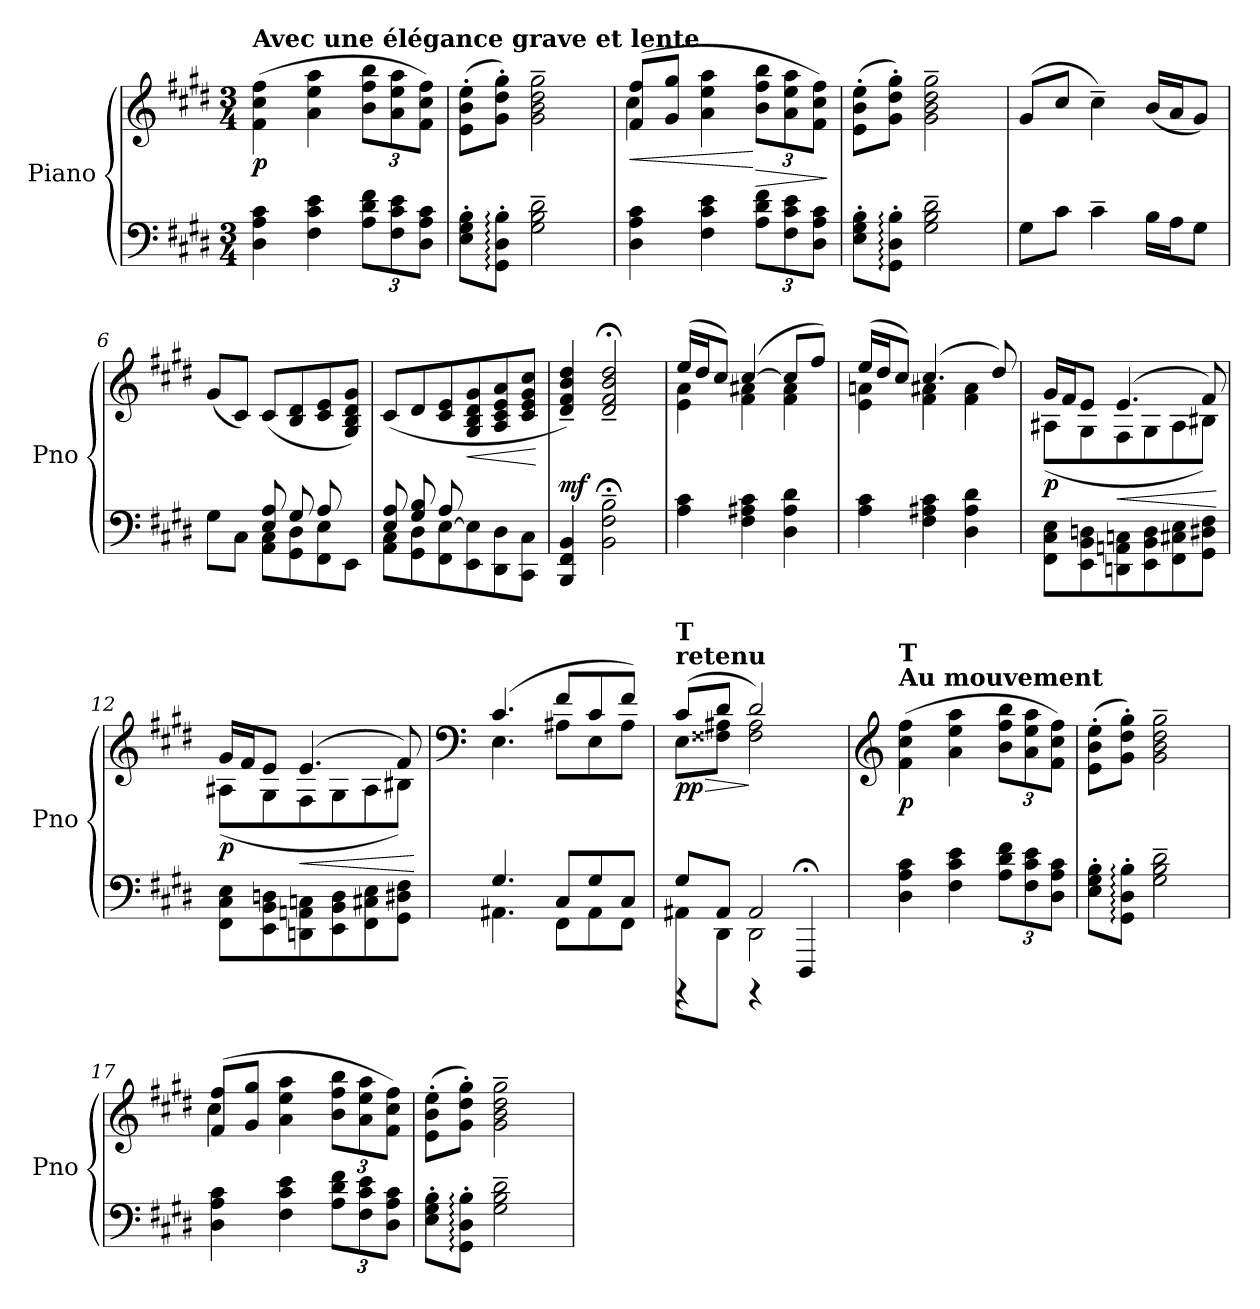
**kern	**kern	**dynam
*part1	*part1	*part1
*staff2	*staff1	*staff1/2
*I"Piano	*	*
*I'Pno	*	*
*clefF4	*clefG2	*
*k[f#c#g#d#]	*k[f#c#g#d#]	*
*M3/4	*M3/4	*
=1	=1	=1
!	!LO:TX:a:B:t=Avec une élégance grave et lente	!
!	!	!LO:DY:b
4D#\ 4A\ 4c#\	(>4f#\ 4cc#\ 4ff#\	p
4F#\ 4c#\ 4e\	4a\ 4ee\ 4aa\	.
*Xbrackettup	*Xbrackettup	*
12A\ 12d#\ 12f#\L	12b\ 12ff#\ 12bb\L	.
12F#\ 12c#\ 12e\	12a\ 12ee\ 12aa\	.
12D#\ 12A\ 12c#\J	12f#\ 12cc#\ 12ff#\J)	.
=2	=2	=2
8E\' 8G#\' 8B\'L	(>8e\' 8b\' 8ee\'L	.
8GG#\:' 8D#\:' 8B\:'J	8g#\' 8dd#\' 8gg#\'J)	.
2G#\~ 2B\~ 2d#\~	2g#\~ 2b\~ 2dd#\~ 2gg#\~	.
=3	=3	=3
!	!	!LO:HP:b
*	*^	*
4D#\ 4A\ 4c#\	(>8f#/ 8ff#/L	4cc#\	<
.	8g#/ 8gg#/J	.	.
4F#\ 4c#\ 4e\	4a\ 4ee\ 4aa\	2ryy	.
!	!	!	!LO:HP:n=1:b
12A\ 12d#\ 12f#\L	12b\ 12ff#\ 12bb\L	.	[ >
12F#\ 12c#\ 12e\	12a\ 12ee\ 12aa\	.	.
12D#\ 12A\ 12c#\J	12f#\ 12cc#\ 12ff#\J)	.	.
*	*v	*v	*
.	.	]
=4	=4	=4
8E\' 8G#\' 8B\'L	(>8e\' 8b\' 8ee\'L	.
8GG#\:' 8D#\:' 8B\:'J	8g#\' 8dd#\' 8gg#\'J)	.
2G#\~ 2B\~ 2d#\~	2g#\~ 2b\~ 2dd#\~ 2gg#\~	.
!!LO:LB:g=z
=5	=5	=5
8G#\L	(>8g#/L	.
8c#\J	8cc#/J	.
4c#~\	4cc#~\)	.
16B\LL	(<16b/LL	.
16A\J	16a/J	.
8G#\J	8g#/J)	.
=6	=6	=6
*^	*	*
8G#\L	4rEEyy	(>8g#/L	.
8C#\J	.	8c#/J)	.
8AA\ 8C#\L	8E/ 8A/	(>8c#/L	.
8GG#\ 8D#\	8G#/	8B/ 8d#/	.
8FF#\ 8E\	8A/	8c#/ 8e/	.
8EE\J	8ryy	8G#/ 8B/ 8d#/ 8g#/J)	.
=7	=7	=7	=7
8AA\ 8C#\L	8E/ 8A/	(>8c#/L	.
8GG#\ 8D#\	8G#/ 8B/	8d#/	.
8FF#\ [8E\	8A/	8c#/ 8e/	.
!	!	!	!LO:HP:b
8EE\ 8E\]	8ryy	8G#/ 8B/ 8d#/ 8g#/	<
8DD#\ 8D#\	8ryy	8A/ 8c#/ 8e/ 8a/	.
8CC#\ 8C#\J	8ryy	8c#/ 8e/ 8g#/ 8cc#/J	.
*v	*v	*	*
.	.	[
=8	=8	=8
!	!	!LO:DY:a=2
4BBB/ 4FF#/ 4BB/	4d#/~ 4f#/~ 4b/~ 4dd#/~)	mf
2BB\;<~ 2F#\;<~ 2B\;<~	2d#/;<~ 2f#/;<~ 2b/;<~ 2dd#/;<~	.
!!LO:LB:g=z
=9	=9	=9
*	*^	*
4A\ 4c#\	(>16ee/LL	4e\ 4a\	.
.	16dd#/J	.	.
.	8cc#/J)	.	.
4F#\ 4A#X\ 4c#\	(>[4cc#/	4f#\ 4a#X\	.
4D#\ 4A#\ 4d#\	8cc#/L]	4f#\ 4a#\	.
.	8ff#/J)	.	.
=10	=10	=10	=10
4A\ 4c#\	(>16ee/LL	4e\ 4an\	.
.	16dd#/J	.	.
.	8cc#/J)	.	.
4F#\ 4A#X\ 4c#\	(>4.cc#/	4f#\ 4a#X\	.
4D#\ 4A#\ 4d#\	.	4f#\ 4a#\	.
.	8dd#/)	.	.
=11	=11	=11	=11
!	!	!	!LO:DY:b
8FF#\ 8C#\ 8E\L	16g#/LL	(<8A#X\L	p
.	16f#/J	.	.
8EE\ 8BB\ 8Dn\	8e/J	8G#\	.
!	!	!	!LO:HP:b
8DDn\ 8AAn\ 8Cn\	(>4.e/	8F#\	<
8EE\ 8BB\ 8D\	.	8G#\	.
8FF#\ 8C#X\ 8E\	.	8A#\	.
8GG#\ 8D#X\ 8F#\J	8f#/)	8B#X\J)	.
*	*v	*v	*
.	.	[
=12	=12	=12
*	*^	*
!	!	!	!LO:DY:b
8FF#\ 8C#\ 8E\L	16g#/LL	(<8A#X\L	p
.	16f#/J	.	.
8EE\ 8BB\ 8Dn\	8e/J	8G#\	.
!	!	!	!LO:HP:b
8DDn\ 8AAn\ 8Cn\	(>4.e/	8F#\	<
8EE\ 8BB\ 8D\	.	8G#\	.
8FF#\ 8C#X\ 8E\	.	8A#\	.
8GG#\ 8D#X\ 8F#\J	8f#/)	8B#X\J)	.
*	*v	*v	*
.	.	[
!!LO:LB:g=z
=13	=13	=13
*	*clefF4	*
*^	*^	*
!	!	!	!	!LO:DY:b
!	!	!	!	!LO:DY:n=1:b
4.G#/	4.AA#X\	(>4.c#/	4.E\	other-dynamics p
8C#/L	8FF#\L	8f#/L	8A#X\L	.
8G#/	8AA#\	8c#/	8E\	.
8C#/J	8FF#\J	8f#/J)	8A#\J	.
=14	=14	=14	=14	=14
*	*^	*	*	*
!	!	!	!LO:TX:a:B:t=retenu	!	!
!	!	!	!LO:TX:a:B:t=T	!	!
!	!	!	!	!	!LO:HP:b
!	!	!	!	!	!LO:DY:n=1:b
8G#/L	8AA#X\L	4rGGGG	(>8c#/L	8E\L	> pp
8AA#/J	8DD#\J	.	8d#/J	8F##X\ 8A#X\J	.
2AA#/	2DD#\	4rGGGG	2d#/)	2F##\ 2A#\	]
.	.	4DDD#;</	.	.	.
*v	*v	*v	*	*	*
*	*v	*v	*
=15	=15	=15
*	*clefG2	*
*^	*	*
*	*^	*	*
!	!	!	!LO:TX:a:B:t=Au mouvement	!
!	!	!	!LO:TX:a:B:t=T	!
!	!	!	!	!LO:DY:b
*v	*v	*v	*	*
4D#\ 4A\ 4c#\	(>4f#\ 4cc#\ 4ff#\	p
4F#\ 4c#\ 4e\	4a\ 4ee\ 4aa\	.
12A\ 12d#\ 12f#\L	12b\ 12ff#\ 12bb\L	.
12F#\ 12c#\ 12e\	12a\ 12ee\ 12aa\	.
12D#\ 12A\ 12c#\J	12f#\ 12cc#\ 12ff#\J)	.
=16	=16	=16
8E\' 8G#\' 8B\'L	(>8e\' 8b\' 8ee\'L	.
8GG#\:' 8D#\:' 8B\:'J	8g#\' 8dd#\' 8gg#\'J)	.
2G#\~ 2B\~ 2d#\~	2g#\~ 2b\~ 2dd#\~ 2gg#\~	.
=17	=17	=17
*	*^	*
4D#\ 4A\ 4c#\	(>8f#/ 8ff#/L	4cc#\	.
.	8g#/ 8gg#/J	.	.
4F#\ 4c#\ 4e\	4a\ 4ee\ 4aa\	2ryy	.
12A\ 12d#\ 12f#\L	12b\ 12ff#\ 12bb\L	.	.
12F#\ 12c#\ 12e\	12a\ 12ee\ 12aa\	.	.
12D#\ 12A\ 12c#\J	12f#\ 12cc#\ 12ff#\J)	.	.
*	*v	*v	*
!!LO:LB:g=z
=18	=18	=18
8E\' 8G#\' 8B\'L	(>8e\' 8b\' 8ee\'L	.
8GG#\:' 8D#\:' 8B\:'J	8g#\' 8dd#\' 8gg#\'J)	.
2G#\~ 2B\~ 2d#\~	2g#\~ 2b\~ 2dd#\~ 2gg#\~	.
=	=	=
*-	*-	*-
